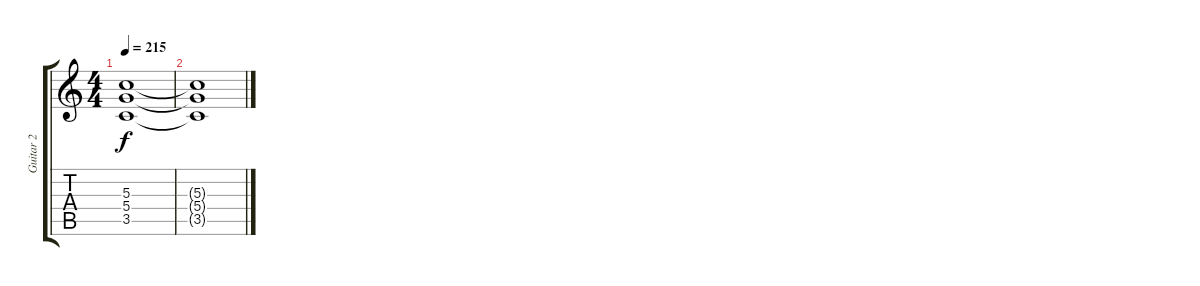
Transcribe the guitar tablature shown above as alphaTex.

\track ("Guitar 2" "Guitar 2") {instrument distortionguitar}
\staff {score tabs}
\tuning (E4 B3 G3 D3 A2 E2) {hide}
\ts (4 4)
\tempo 215
\clef g2
\ks c
(5.3{t} 5.4{t} 3.5{t}).1{dy f} |
(5.3{t} 5.4{t} 3.5{t}).1
